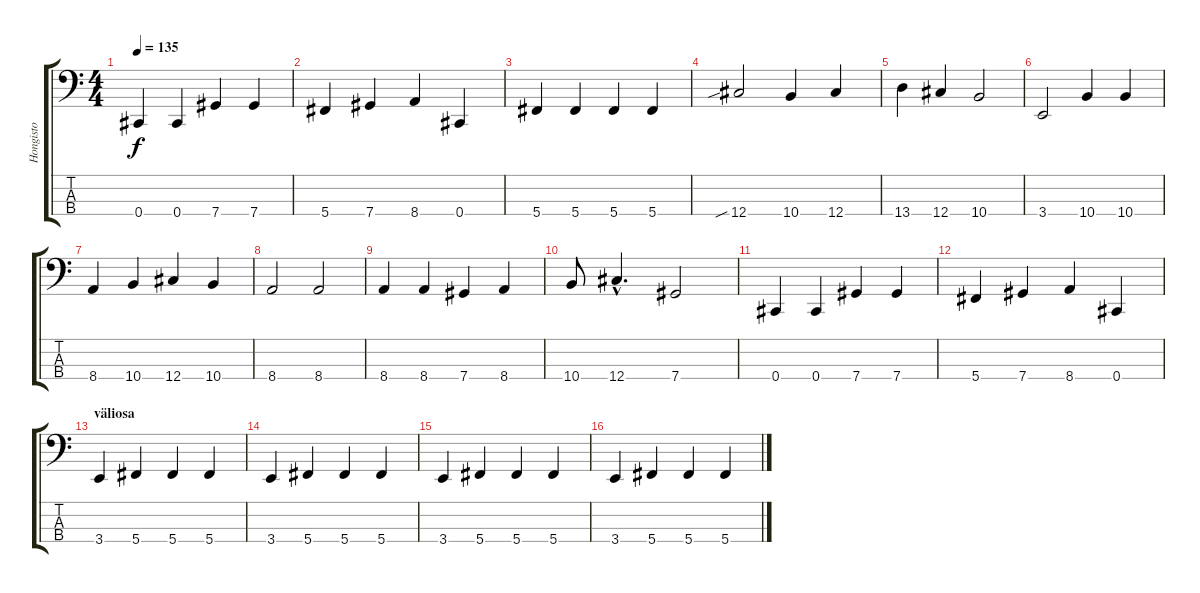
\track ("Hongisto" "Hongisto") {instrument synthbass2}
\staff {score tabs}
\tuning (Gb2 Db2 Ab1 Db1) {hide}
\ts (4 4)
\tempo 135
\clef f4
\ks c
0.4.4{dy f} 0.4.4 7.4.4 7.4.4 |
5.4.4 7.4.4 8.4.4 0.4.4 |
5.4.4 5.4.4 5.4.4 5.4.4 |
12.4{sib}.2 10.4.4 12.4.4 |
13.4.4 12.4.4 10.4.2 |
3.4.2 10.4.4 10.4.4 |
8.4.4 10.4.4 12.4.4 10.4.4 |
8.4.2 8.4.2 |
8.4.4 8.4.4 7.4.4 8.4.4 |
10.4.8 12.4{hac}.4{d} 7.4.2 |
0.4.4 0.4.4 7.4.4 7.4.4 |
5.4.4 7.4.4 8.4.4 0.4.4 |
\section ("" "väliosa")
3.4.4 5.4.4 5.4.4 5.4.4 |
3.4.4 5.4.4 5.4.4 5.4.4 |
3.4.4 5.4.4 5.4.4 5.4.4 |
3.4.4 5.4.4 5.4.4 5.4.4
